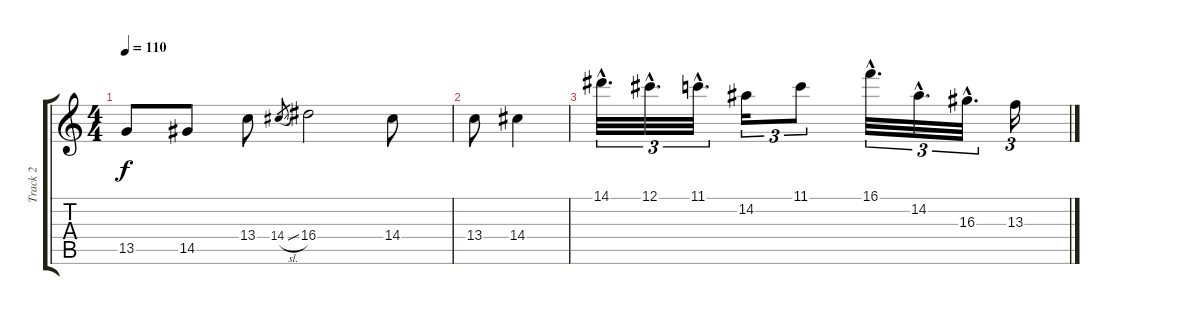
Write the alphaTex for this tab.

\track ("Track 2" "Track 2") {instrument acousticguitarnylon}
\staff {score tabs}
\tuning (Db4 Ab3 E3 B2 Gb2 Db2) {hide}
\ts (4 4)
\tempo 110
\clef g2
\ks c
13.5.8{dy f} 14.5.8 13.4.8 14.4{sl}.8{gr} 16.4.2 14.4.8 |
13.4.8 14.4.4 |
14.1{hac}.32{d tu (3 2)} 12.1{hac}.32{d tu (3 2)} 11.1{hac}.32{d tu (3 2)} 14.2.16{tu (3 2)} 11.1.8{tu (3 2)} 16.1{hac}.32{d tu (3 2)} 14.2{hac}.32{d tu (3 2)} 16.3{hac}.32{d tu (3 2)} 13.3.16{tu (3 2)}
